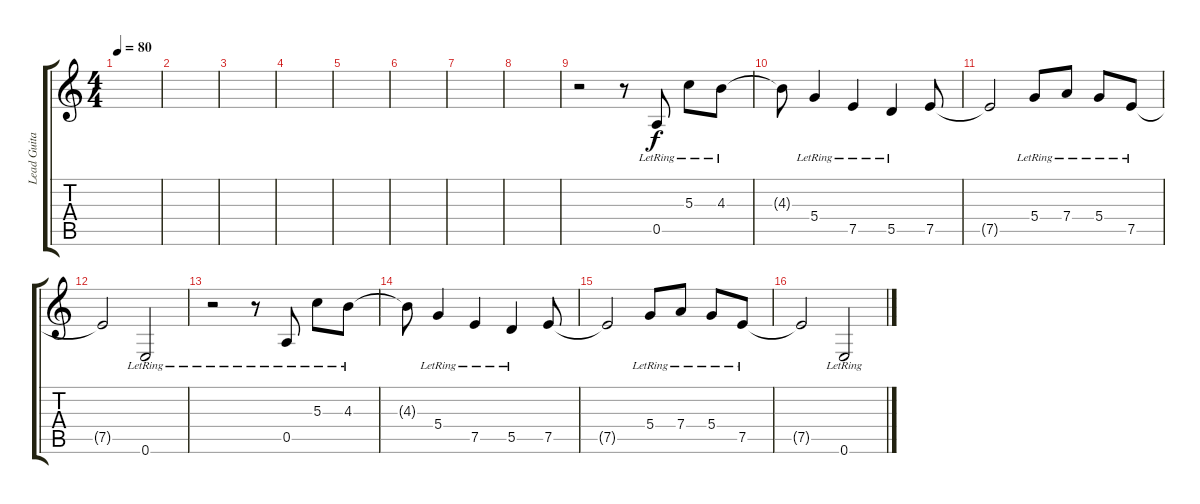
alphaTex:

\track ("Lead Guitar" "Lead Guita") {instrument electricguitarjazz}
\staff {score tabs}
\tuning (E4 B3 G3 D3 A2 E2) {hide}
\ts (4 4)
\tempo 80
\clef g2
\ks c
|
|
|
|
|
|
|
|
r.2 r.8 0.5{lr}.8 5.3{lr}.8 4.3{lr}.8 |
4.3{t}.8 5.4{lr}.4 7.5{lr}.4 5.5{lr}.4 7.5.8 |
7.5{t}.2 5.4{lr}.8 7.4{lr}.8 5.4{lr}.8 7.5{lr}.8 |
7.5{t}.2 0.6{lr}.2 |
r.2 r.8 0.5{lr}.8 5.3{lr}.8 4.3{lr}.8 |
4.3{t}.8 5.4{lr}.4 7.5{lr}.4 5.5{lr}.4 7.5.8 |
7.5{t}.2 5.4{lr}.8 7.4{lr}.8 5.4{lr}.8 7.5{lr}.8 |
7.5{t}.2 0.6{lr}.2
